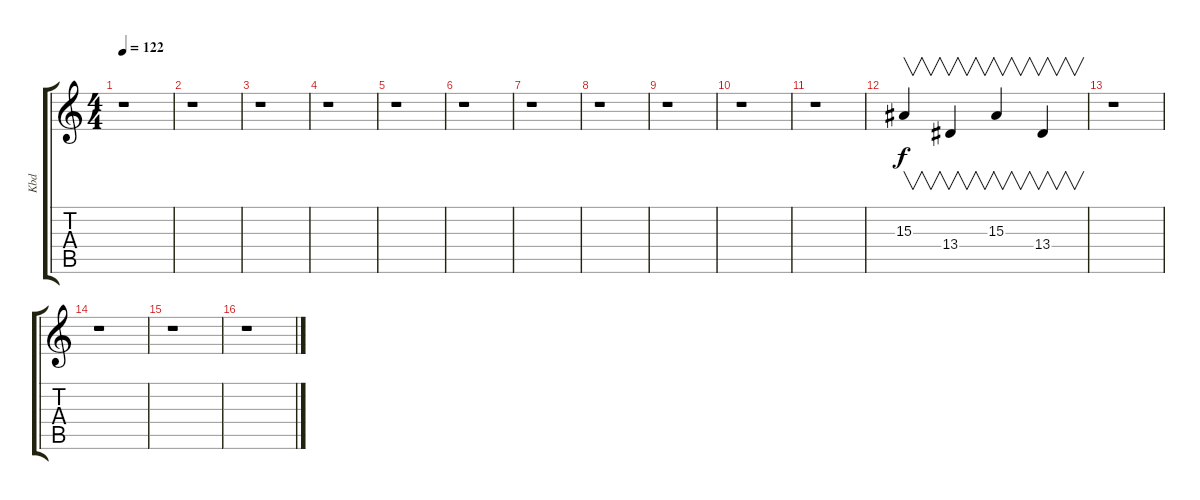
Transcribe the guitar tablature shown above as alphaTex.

\track ("Kbd" "Kbd") {instrument drawbarorgan}
\staff {score tabs}
\tuning (E4 B3 G3 D3 A2 E2) {hide}
\ts (4 4)
\tempo 122
\clef g2
\ks c
r.1{dy f} |
r.1 |
r.1 |
r.1 |
r.1 |
r.1 |
r.1 |
r.1 |
r.1 |
r.1 |
r.1 |
15.3.4{v} 13.4.4{v} 15.3.4{v} 13.4.4{v} |
r.1 |
r.1 |
r.1 |
r.1
